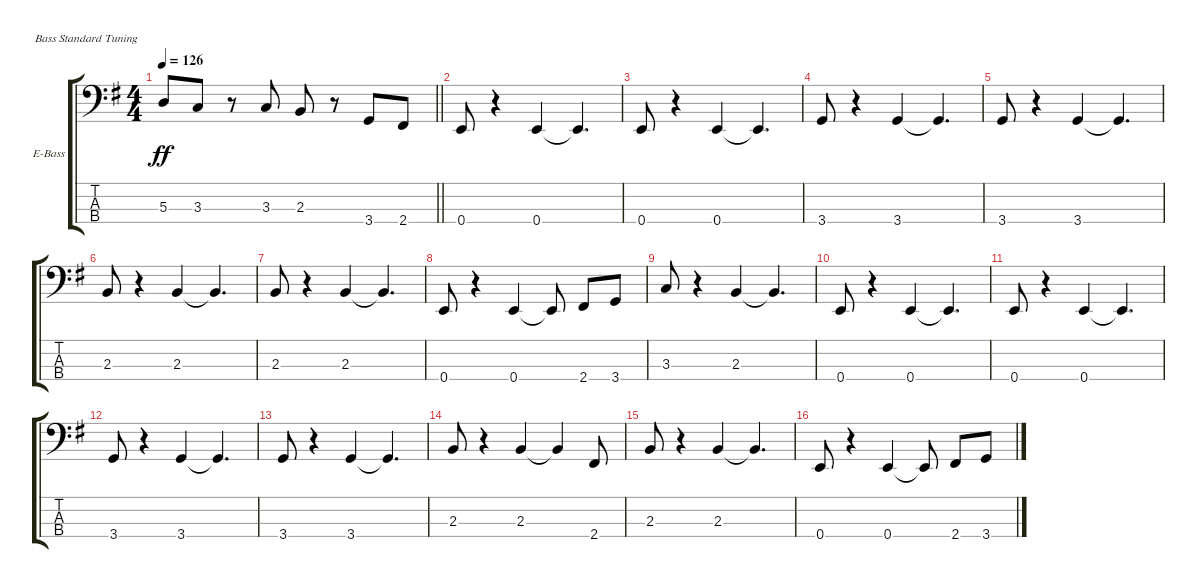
\bracketExtendMode groupsimilarinstruments
\firstSystemTrackNameOrientation horizontal
\otherSystemsTrackNameOrientation horizontal
\track ("Бас" "E-Bass") {instrument electricbasspick}
\staff {score tabs}
\tuning (G2 D2 A1 E1)
\ts (4 4)
\tempo 126
\clef f4
\barLineRight lightlight
\ks eminor
5.3.8{dy ff} 3.3.8 r.8 3.3.8 2.3.8 r.8 3.4.8 2.4.8 |
\section ("" "")
0.4.8 r.4 0.4.4 0.4{t}.4{d} |
0.4.8 r.4 0.4.4 0.4{t}.4{d} |
3.4.8 r.4 3.4.4 3.4{t}.4{d} |
3.4.8 r.4 3.4.4 3.4{t}.4{d} |
2.3.8 r.4 2.3.4 2.3{t}.4{d} |
2.3.8 r.4 2.3.4 2.3{t}.4{d} |
0.4.8 r.4 0.4.4 0.4{t}.8 2.4.8 3.4.8 |
3.3.8 r.4 2.3.4 2.3{t}.4{d} |
0.4.8 r.4 0.4.4 0.4{t}.4{d} |
0.4.8 r.4 0.4.4 0.4{t}.4{d} |
3.4.8 r.4 3.4.4 3.4{t}.4{d} |
3.4.8 r.4 3.4.4 3.4{t}.4{d} |
2.3.8 r.4 2.3.4 2.3{t}.4 2.4.8 |
2.3.8 r.4 2.3.4 2.3{t}.4{d} |
0.4.8 r.4 0.4.4 0.4{t}.8 2.4.8 3.4.8
